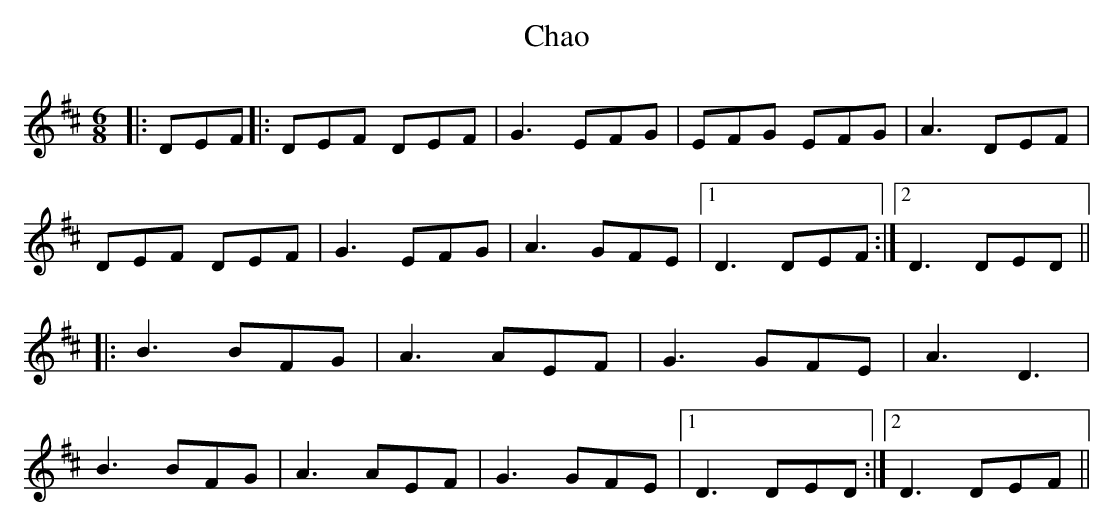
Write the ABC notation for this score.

X:1
T: Chao
M: 6/8
L: 1/8
K: Dmaj
|:DEF|:DEF DEF|G3 EFG|EFG EFG|A3 DEF|
DEF DEF|G3 EFG|A3 GFE|1 D3 DEF:|2 D3 DED||
|:B3 BFG|A3 AEF|G3 GFE|A3 D3|
B3 BFG|A3 AEF|G3 GFE|1 D3 DED:|2 D3 DEF||
